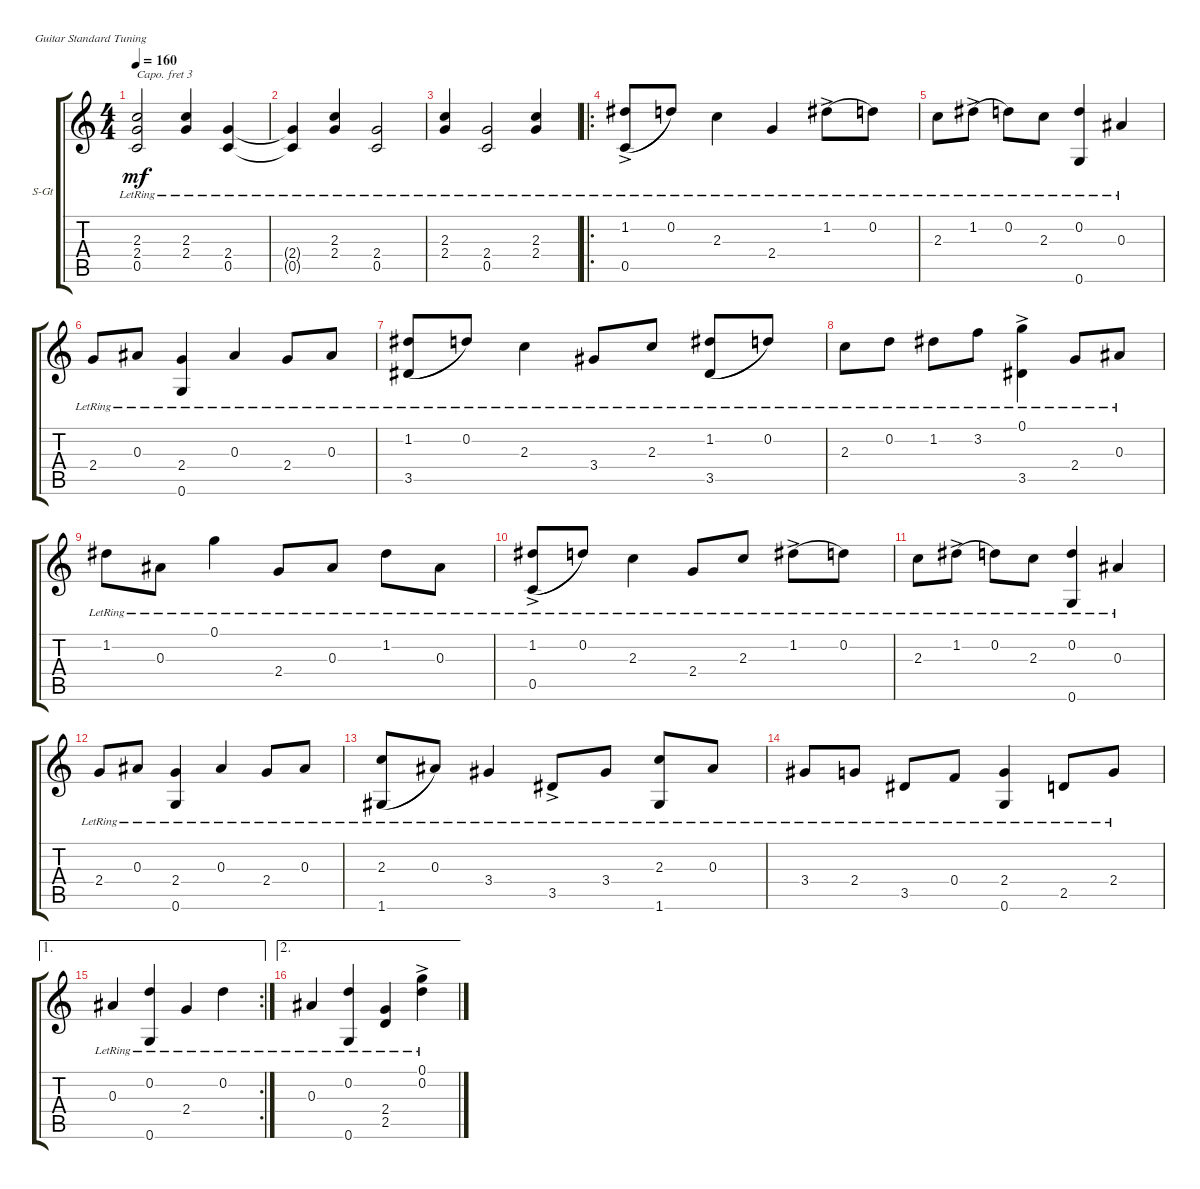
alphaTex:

\defaultSystemsLayout 4
\bracketExtendMode groupsimilarinstruments
\firstSystemTrackNameOrientation horizontal
\otherSystemsTrackNameOrientation horizontal
\track ("Steel Guitar" "S-Gt") {instrument acousticguitarsteel}
\staff {score tabs}
\capo 3
\tuning (E4 B3 G3 D3 A2 E2)
\ts (4 4)
\tempo 160
\clef g2
\ks c
(2.3{lr} 2.4{lr} 0.5{lr}).2{dy mf instrument acousticguitarsteel} (2.3{lr} 2.4{lr}).4 (0.5{lr} 2.4{lr}).4 |
(0.5{lr t} 2.4{lr t}).4 (2.3{lr} 2.4{lr}).4 (0.5{lr} 2.4{lr}).2 |
(2.3{lr} 2.4{lr}).4 (0.5{lr} 2.4{lr}).2 (2.3{lr} 2.4{lr}).4 |
\ro
(0.5{lr} 1.2{ac lr}).8{legatoorigin} 0.2{lr}.8 2.3{lr}.4 2.4{lr}.4 1.2{ac lr}.8{legatoorigin} 0.2{lr}.8 |
2.3{lr}.8 1.2{ac lr}.8{legatoorigin} 0.2{lr}.8 2.3{lr}.8 (0.2{lr} 0.6{lr}).4 0.3{lr}.4 |
2.4{lr}.8 0.3{lr}.8 (2.4{lr} 0.6{lr}).4 0.3{lr}.4 2.4{lr}.8 0.3{lr}.8 |
(1.2{lr} 3.5{lr}).8{legatoorigin} 0.2{lr}.8 2.3{lr}.4 3.4{lr}.8 2.3{lr}.8 (3.5{lr} 1.2{lr}).8{legatoorigin} 0.2{lr}.8 |
2.3{lr}.8 0.2{lr}.8 1.2{lr}.8 3.2{lr}.8 (0.1{ac lr} 3.5{lr}).4 2.4{lr}.8 0.3{lr}.8 |
1.2{lr}.8 0.3{lr}.8 0.1{lr}.4 2.4{lr}.8 0.3{lr}.8 1.2{lr}.8 0.3{lr}.8 |
(0.5{lr} 1.2{ac lr}).8{legatoorigin} 0.2{lr}.8 2.3{lr}.4 2.4{lr}.8 2.3{lr}.8 1.2{ac lr}.8{legatoorigin} 0.2{lr}.8 |
2.3{lr}.8 1.2{ac lr}.8{legatoorigin} 0.2{lr}.8 2.3{lr}.8 (0.2{lr} 0.6{lr}).4 0.3{lr}.4 |
2.4{lr}.8 0.3{lr}.8 (2.4{lr} 0.6{lr}).4 0.3{lr}.4 2.4{lr}.8 0.3{lr}.8 |
(1.6{lr} 2.3{lr}).8{legatoorigin} 0.3{lr}.8 3.4{lr}.4 3.5{ac lr}.8 3.4{lr}.8 (1.6{lr} 2.3{lr}).8 0.3{lr}.8 |
3.4{lr}.8 2.4{lr}.8 3.5{lr}.8 0.4{lr}.8 (0.6{lr} 2.4{lr}).4 2.5{lr}.8 2.4{lr}.8 |
\ae 1
\rc 2
0.3{lr}.4 (0.6{lr} 0.2{lr}).4 2.4{lr}.4 0.2{lr}.4 |
\ae 2
0.3{lr}.4 (0.6{lr} 0.2{lr}).4 (2.4{lr} 2.5{lr}).4 (0.1{lr} 0.2{ac lr}).4
